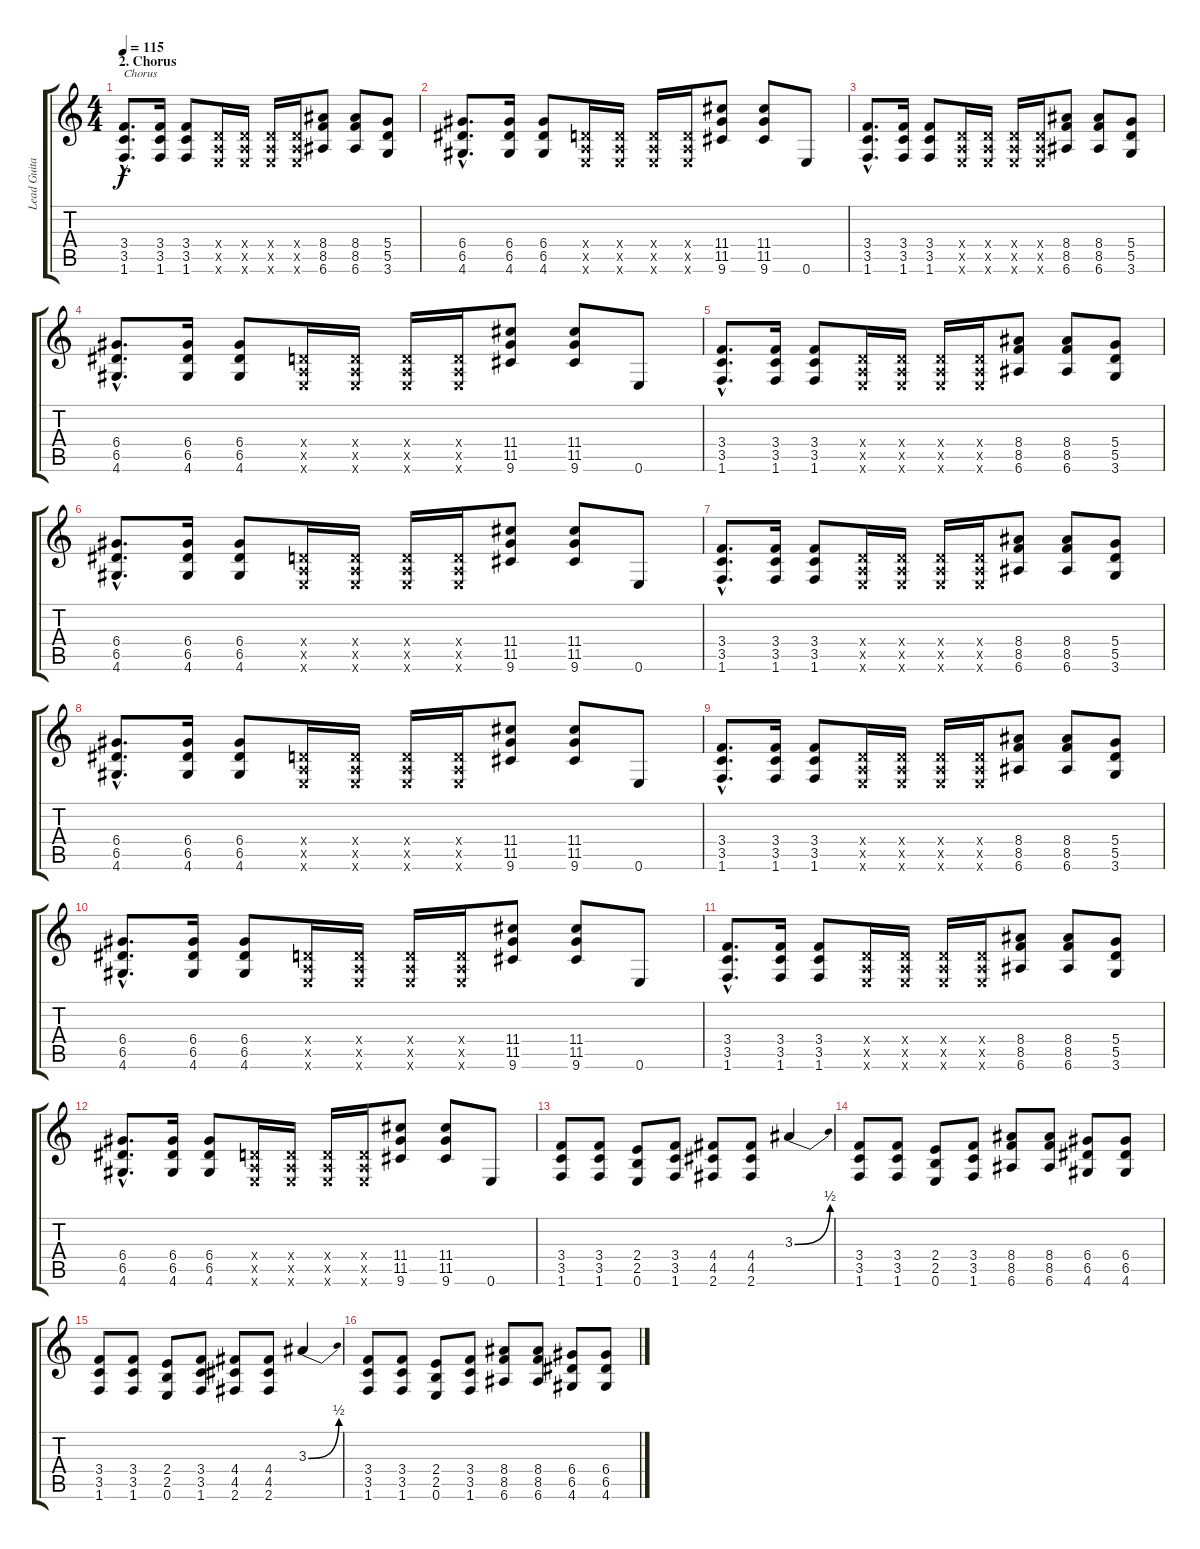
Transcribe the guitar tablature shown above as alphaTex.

\track ("Lead Guitar" "Lead Guita") {instrument distortionguitar}
\staff {score tabs}
\tuning (E4 B3 G3 D3 A2 E2) {hide}
\ts (4 4)
\section ("" "2. Chorus")
\tempo 115
\clef g2
\ks c
(3.4{hac} 3.5{hac} 1.6{hac}).8{d txt "Chorus" dy f} (3.4 3.5 1.6).16 (3.4 3.5 1.6).8 (0.4{x} 0.5{x} 0.6{x}).16 (0.4{x} 0.5{x} 0.6{x}).16 (0.4{x} 0.5{x} 0.6{x}).16 (0.4{x} 0.5{x} 0.6{x}).16 (8.4 8.5 6.6).8 (8.4 8.5 6.6).8 (5.4 5.5 3.6).8 |
(6.4{hac} 6.5{hac} 4.6{hac}).8{d} (6.4 6.5 4.6).16 (6.4 6.5 4.6).8 (0.4{x} 0.5{x} 0.6{x}).16 (0.4{x} 0.5{x} 0.6{x}).16 (0.4{x} 0.5{x} 0.6{x}).16 (0.4{x} 0.5{x} 0.6{x}).16 (11.4 11.5 9.6).8 (11.4 11.5 9.6).8 0.6.8 |
(3.4{hac} 3.5{hac} 1.6{hac}).8{d} (3.4 3.5 1.6).16 (3.4 3.5 1.6).8 (0.4{x} 0.5{x} 0.6{x}).16 (0.4{x} 0.5{x} 0.6{x}).16 (0.4{x} 0.5{x} 0.6{x}).16 (0.4{x} 0.5{x} 0.6{x}).16 (8.4 8.5 6.6).8 (8.4 8.5 6.6).8 (5.4 5.5 3.6).8 |
(6.4{hac} 6.5{hac} 4.6{hac}).8{d} (6.4 6.5 4.6).16 (6.4 6.5 4.6).8 (0.4{x} 0.5{x} 0.6{x}).16 (0.4{x} 0.5{x} 0.6{x}).16 (0.4{x} 0.5{x} 0.6{x}).16 (0.4{x} 0.5{x} 0.6{x}).16 (11.4 11.5 9.6).8 (11.4 11.5 9.6).8 0.6.8 |
(3.4{hac} 3.5{hac} 1.6{hac}).8{d} (3.4 3.5 1.6).16 (3.4 3.5 1.6).8 (0.4{x} 0.5{x} 0.6{x}).16 (0.4{x} 0.5{x} 0.6{x}).16 (0.4{x} 0.5{x} 0.6{x}).16 (0.4{x} 0.5{x} 0.6{x}).16 (8.4 8.5 6.6).8 (8.4 8.5 6.6).8 (5.4 5.5 3.6).8 |
(6.4{hac} 6.5{hac} 4.6{hac}).8{d} (6.4 6.5 4.6).16 (6.4 6.5 4.6).8 (0.4{x} 0.5{x} 0.6{x}).16 (0.4{x} 0.5{x} 0.6{x}).16 (0.4{x} 0.5{x} 0.6{x}).16 (0.4{x} 0.5{x} 0.6{x}).16 (11.4 11.5 9.6).8 (11.4 11.5 9.6).8 0.6.8 |
(3.4{hac} 3.5{hac} 1.6{hac}).8{d} (3.4 3.5 1.6).16 (3.4 3.5 1.6).8 (0.4{x} 0.5{x} 0.6{x}).16 (0.4{x} 0.5{x} 0.6{x}).16 (0.4{x} 0.5{x} 0.6{x}).16 (0.4{x} 0.5{x} 0.6{x}).16 (8.4 8.5 6.6).8 (8.4 8.5 6.6).8 (5.4 5.5 3.6).8 |
(6.4{hac} 6.5{hac} 4.6{hac}).8{d} (6.4 6.5 4.6).16 (6.4 6.5 4.6).8 (0.4{x} 0.5{x} 0.6{x}).16 (0.4{x} 0.5{x} 0.6{x}).16 (0.4{x} 0.5{x} 0.6{x}).16 (0.4{x} 0.5{x} 0.6{x}).16 (11.4 11.5 9.6).8 (11.4 11.5 9.6).8 0.6.8 |
(3.4{hac} 3.5{hac} 1.6{hac}).8{d} (3.4 3.5 1.6).16 (3.4 3.5 1.6).8 (0.4{x} 0.5{x} 0.6{x}).16 (0.4{x} 0.5{x} 0.6{x}).16 (0.4{x} 0.5{x} 0.6{x}).16 (0.4{x} 0.5{x} 0.6{x}).16 (8.4 8.5 6.6).8 (8.4 8.5 6.6).8 (5.4 5.5 3.6).8 |
(6.4{hac} 6.5{hac} 4.6{hac}).8{d} (6.4 6.5 4.6).16 (6.4 6.5 4.6).8 (0.4{x} 0.5{x} 0.6{x}).16 (0.4{x} 0.5{x} 0.6{x}).16 (0.4{x} 0.5{x} 0.6{x}).16 (0.4{x} 0.5{x} 0.6{x}).16 (11.4 11.5 9.6).8 (11.4 11.5 9.6).8 0.6.8 |
(3.4{hac} 3.5{hac} 1.6{hac}).8{d} (3.4 3.5 1.6).16 (3.4 3.5 1.6).8 (0.4{x} 0.5{x} 0.6{x}).16 (0.4{x} 0.5{x} 0.6{x}).16 (0.4{x} 0.5{x} 0.6{x}).16 (0.4{x} 0.5{x} 0.6{x}).16 (8.4 8.5 6.6).8 (8.4 8.5 6.6).8 (5.4 5.5 3.6).8 |
(6.4{hac} 6.5{hac} 4.6{hac}).8{d} (6.4 6.5 4.6).16 (6.4 6.5 4.6).8 (0.4{x} 0.5{x} 0.6{x}).16 (0.4{x} 0.5{x} 0.6{x}).16 (0.4{x} 0.5{x} 0.6{x}).16 (0.4{x} 0.5{x} 0.6{x}).16 (11.4 11.5 9.6).8 (11.4 11.5 9.6).8 0.6.8 |
(3.4 3.5 1.6).8 (3.4 3.5 1.6).8 (2.4 2.5 0.6).8 (3.4 3.5 1.6).8 (4.4 4.5 2.6).8 (4.4 4.5 2.6).8 3.3{be (bend 0 0 60 2)}.4 |
(3.4 3.5 1.6).8 (3.4 3.5 1.6).8 (2.4 2.5 0.6).8 (3.4 3.5 1.6).8 (8.4 8.5 6.6).8 (8.4 8.5 6.6).8 (6.4 6.5 4.6).8 (6.4 6.5 4.6).8 |
(3.4 3.5 1.6).8 (3.4 3.5 1.6).8 (2.4 2.5 0.6).8 (3.4 3.5 1.6).8 (4.4 4.5 2.6).8 (4.4 4.5 2.6).8 3.3{be (bend 0 0 60 2)}.4 |
(3.4 3.5 1.6).8 (3.4 3.5 1.6).8 (2.4 2.5 0.6).8 (3.4 3.5 1.6).8 (8.4 8.5 6.6).8 (8.4 8.5 6.6).8 (6.4 6.5 4.6).8 (6.4 6.5 4.6).8
